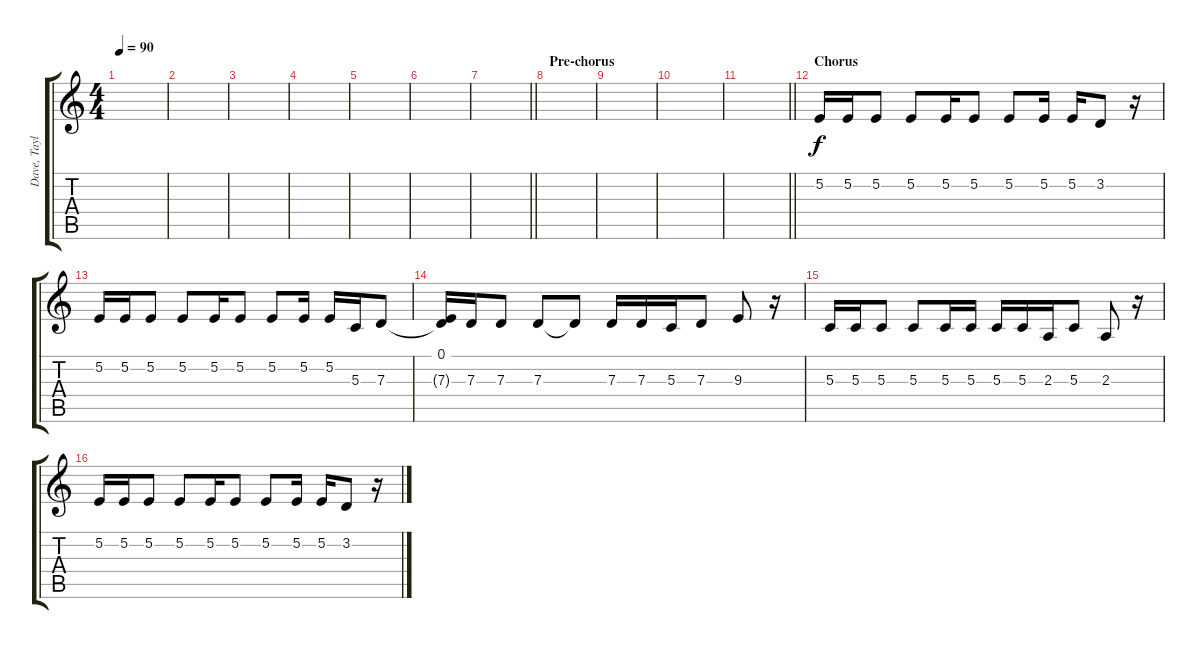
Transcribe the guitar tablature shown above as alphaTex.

\track ("Dave, Taylor (Backing Vocals)" "Dave, Tayl") {instrument flute}
\staff {score tabs}
\tuning (E4 B3 G3 D3 A2 E2) {hide}
\ts (4 4)
\tempo 90
\clef g2
\ks c
|
|
|
|
|
|
\barLineRight lightlight
|
\section ("" "Pre-chorus")
|
|
|
\barLineRight lightlight
|
\section ("" "Chorus")
5.2.16 5.2.16 5.2.8 5.2.8 5.2.16 5.2.8 5.2.8 5.2.16 5.2.16 3.2.8 r.16 |
5.2.16 5.2.16 5.2.8 5.2.8 5.2.16 5.2.8 5.2.8 5.2.16 5.2.16 5.3.16 7.3.8 |
(0.1 7.3{t}).16 7.3.16 7.3.8 7.3.8 7.3{t}.8 7.3.16 7.3.16 5.3.16 7.3.8 9.3.8 r.16 |
5.3.16 5.3.16 5.3.8 5.3.8 5.3.16 5.3.16 5.3.16 5.3.16 2.3.16 5.3.8 2.3.8 r.16 |
5.2.16 5.2.16 5.2.8 5.2.8 5.2.16 5.2.8 5.2.8 5.2.16 5.2.16 3.2.8 r.16
